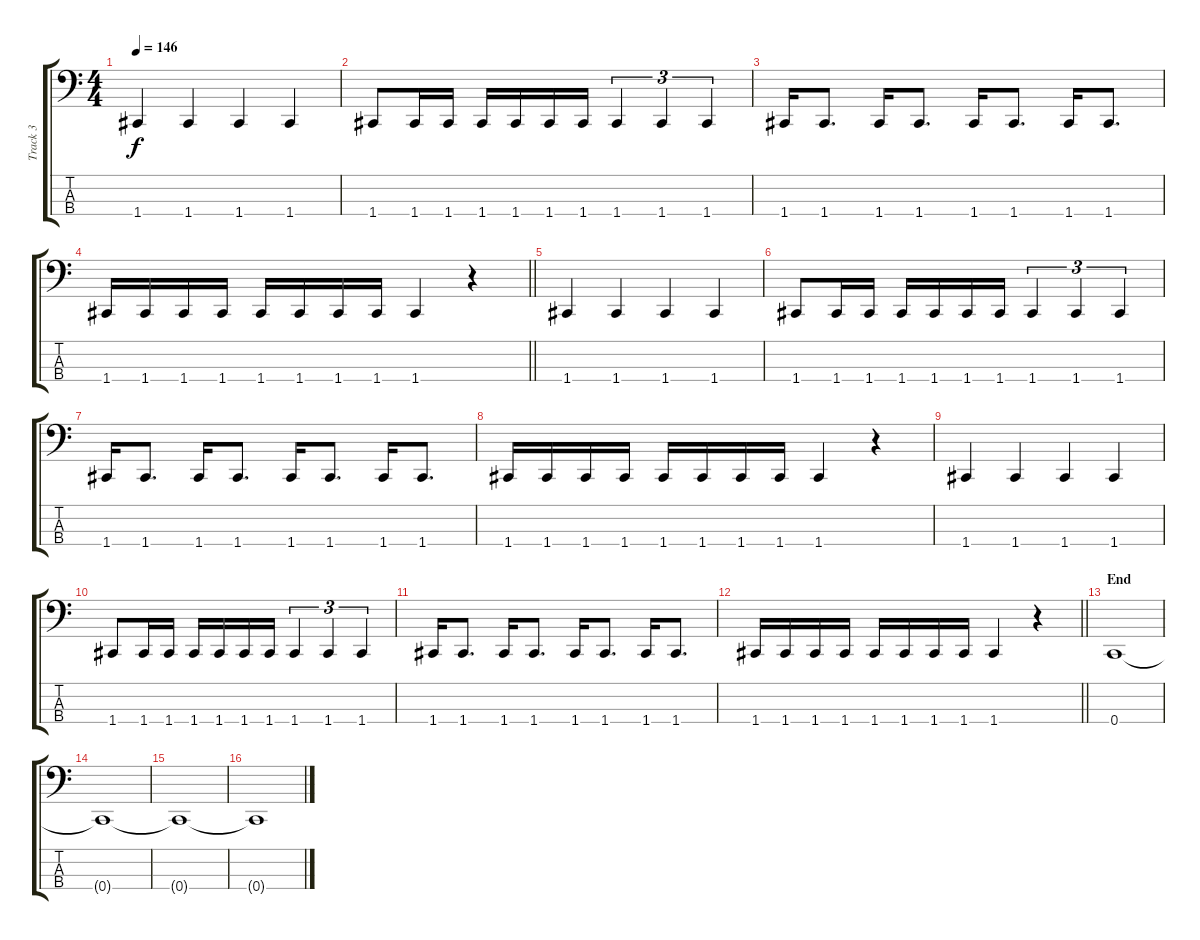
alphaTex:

\track ("Track 3" "Track 3") {instrument electricbasspick}
\staff {score tabs}
\tuning (F2 C2 G1 C1) {hide}
\ts (4 4)
\tempo 146
\clef f4
\ks c
1.4.4{dy f} 1.4.4 1.4.4 1.4.4 |
1.4.8 1.4.16 1.4.16 1.4.16 1.4.16 1.4.16 1.4.16 1.4.4{tu (3 2)} 1.4.4{tu (3 2)} 1.4.4{tu (3 2)} |
1.4.16 1.4.8{d} 1.4.16 1.4.8{d} 1.4.16 1.4.8{d} 1.4.16 1.4.8{d} |
\barLineRight lightlight
1.4.16 1.4.16 1.4.16 1.4.16 1.4.16 1.4.16 1.4.16 1.4.16 1.4.4 r.4 |
\section ("" "")
1.4.4 1.4.4 1.4.4 1.4.4 |
1.4.8 1.4.16 1.4.16 1.4.16 1.4.16 1.4.16 1.4.16 1.4.4{tu (3 2)} 1.4.4{tu (3 2)} 1.4.4{tu (3 2)} |
1.4.16 1.4.8{d} 1.4.16 1.4.8{d} 1.4.16 1.4.8{d} 1.4.16 1.4.8{d} |
1.4.16 1.4.16 1.4.16 1.4.16 1.4.16 1.4.16 1.4.16 1.4.16 1.4.4 r.4 |
1.4.4 1.4.4 1.4.4 1.4.4 |
1.4.8 1.4.16 1.4.16 1.4.16 1.4.16 1.4.16 1.4.16 1.4.4{tu (3 2)} 1.4.4{tu (3 2)} 1.4.4{tu (3 2)} |
1.4.16 1.4.8{d} 1.4.16 1.4.8{d} 1.4.16 1.4.8{d} 1.4.16 1.4.8{d} |
\barLineRight lightlight
1.4.16 1.4.16 1.4.16 1.4.16 1.4.16 1.4.16 1.4.16 1.4.16 1.4.4 r.4 |
\section ("" "End")
0.4.1 |
0.4{t}.1 |
0.4{t}.1 |
0.4{t}.1
